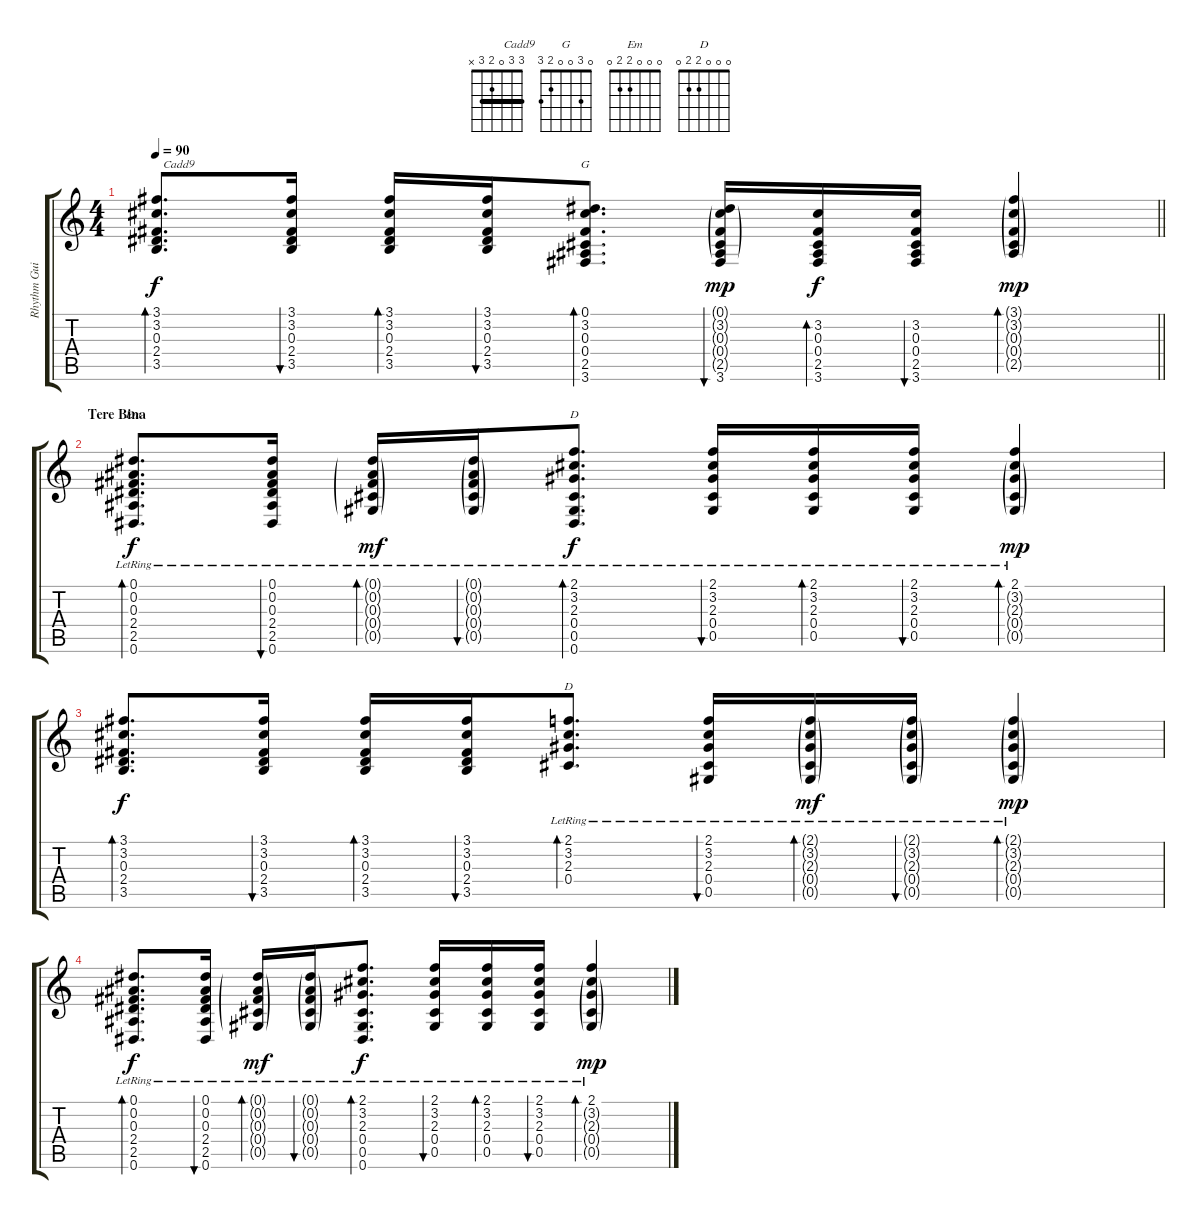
\track ("Rhythm Guitar" "Rhythm Gui") {instrument acousticguitarnylon}
\staff {score tabs}
\tuning (Eb4 Bb3 Gb3 Db3 Ab2 Eb2) {hide}
\chord ("               Cadd9" 3 3 0 2 3 x) {barre 3}
\chord ("G" 0 3 0 0 2 3)
\chord ("Em" 0 0 0 2 2 0)
\chord ("D" 2 3 2 0 0 0) {barre 2}
\chord ("D" 0 0 0 2 2 0)
\ts (4 4)
\tempo 90
\clef g2
\barLineRight lightlight
\ks c
(3.1 3.2 0.3 2.4 3.5).8{d bd 60 ch "               Cadd9" dy f} (3.1 3.2 0.3 2.4 3.5).16{bu 60} (3.1 3.2 0.3 2.4 3.5).16{bd 60} (3.1 3.2 0.3 2.4 3.5).16{bu 60} (0.1 3.2 0.3 0.4 2.5 3.6).8{d bd 60 ch "G"} (0.1{g} 3.2{g} 0.3{g} 0.4{g} 2.5{g} 3.6).16{bu 60 dy mp} (3.2 0.3 0.4 2.5 3.6).16{bd 60 dy f} (3.2 0.3 0.4 2.5 3.6).16{bu 60} (3.1{g} 3.2{g} 0.3{g} 0.4{g} 2.5{g}).4{bd 60 dy mp} |
\section ("" "Tere Bina")
(0.1{lr} 0.2{lr} 0.3{lr} 2.4{lr} 2.5{lr} 0.6{lr}).8{d bd 60 ch "Em" dy f} (0.1{lr} 0.2{lr} 0.3{lr} 2.4{lr} 2.5{lr} 0.6{lr}).16{bu 60} (0.1{g lr} 0.2{g lr} 0.3{g lr} 0.4{g lr} 0.5{g lr}).16{bd 60 dy mf} (0.1{g lr} 0.2{g lr} 0.3{g lr} 0.4{g lr} 0.5{g lr}).16{bu 60} (2.1{lr} 3.2{lr} 2.3{lr} 0.4{lr} 0.5{lr} 0.6{lr}).8{d bd 60 ch "D" dy f} (2.1 3.2{lr} 2.3{lr} 0.4{lr} 0.5).16{bu 60} (2.1 3.2{lr} 2.3{lr} 0.4{lr} 0.5{lr}).16{bd 60} (2.1 3.2{lr} 2.3{lr} 0.4{lr} 0.5{lr}).16{bu 60} (2.1 3.2{g lr} 2.3{g lr} 0.4{g lr} 0.5{g lr}).4{bd 60 dy mp} |
(3.1 3.2 0.3 2.4 3.5).8{d bd 60 dy f} (3.1 3.2 0.3 2.4 3.5).16{bu 60} (3.1 3.2 0.3 2.4 3.5).16{bd 60} (3.1 3.2 0.3 2.4 3.5).16{bu 60} (2.1{lr} 3.2{lr} 2.3{lr} 0.4{lr}).8{d bd 60 ch "D"} (2.1{lr} 3.2{lr} 2.3{lr} 0.4{lr} 0.5{lr}).16{bu 60} (2.1{g lr} 3.2{g lr} 2.3{g lr} 0.4{g lr} 0.5{g lr}).16{bd 60 dy mf} (2.1{g lr} 3.2{g lr} 2.3{g lr} 0.4{g lr} 0.5{g lr}).16{bu 60} (2.1{g} 3.2{g lr} 2.3{g lr} 0.4{g lr} 0.5{g lr}).4{bd 60 dy mp} |
(0.1{lr} 0.2{lr} 0.3{lr} 2.4{lr} 2.5{lr} 0.6{lr}).8{d bd 60 dy f} (0.1{lr} 0.2{lr} 0.3{lr} 2.4{lr} 2.5{lr} 0.6{lr}).16{bu 60} (0.1{g lr} 0.2{g lr} 0.3{g lr} 0.4{g lr} 0.5{g lr}).16{bd 60 dy mf} (0.1{g lr} 0.2{g lr} 0.3{g lr} 0.4{g lr} 0.5{g lr}).16{bu 60} (2.1{lr} 3.2{lr} 2.3{lr} 0.4{lr} 0.5{lr} 0.6{lr}).8{d bd 60 dy f} (2.1 3.2{lr} 2.3{lr} 0.4{lr} 0.5).16{bu 60} (2.1 3.2{lr} 2.3{lr} 0.4{lr} 0.5{lr}).16{bd 60} (2.1 3.2{lr} 2.3{lr} 0.4{lr} 0.5{lr}).16{bu 60} (2.1 3.2{g lr} 2.3{g lr} 0.4{g lr} 0.5{g lr}).4{bd 60 dy mp}
